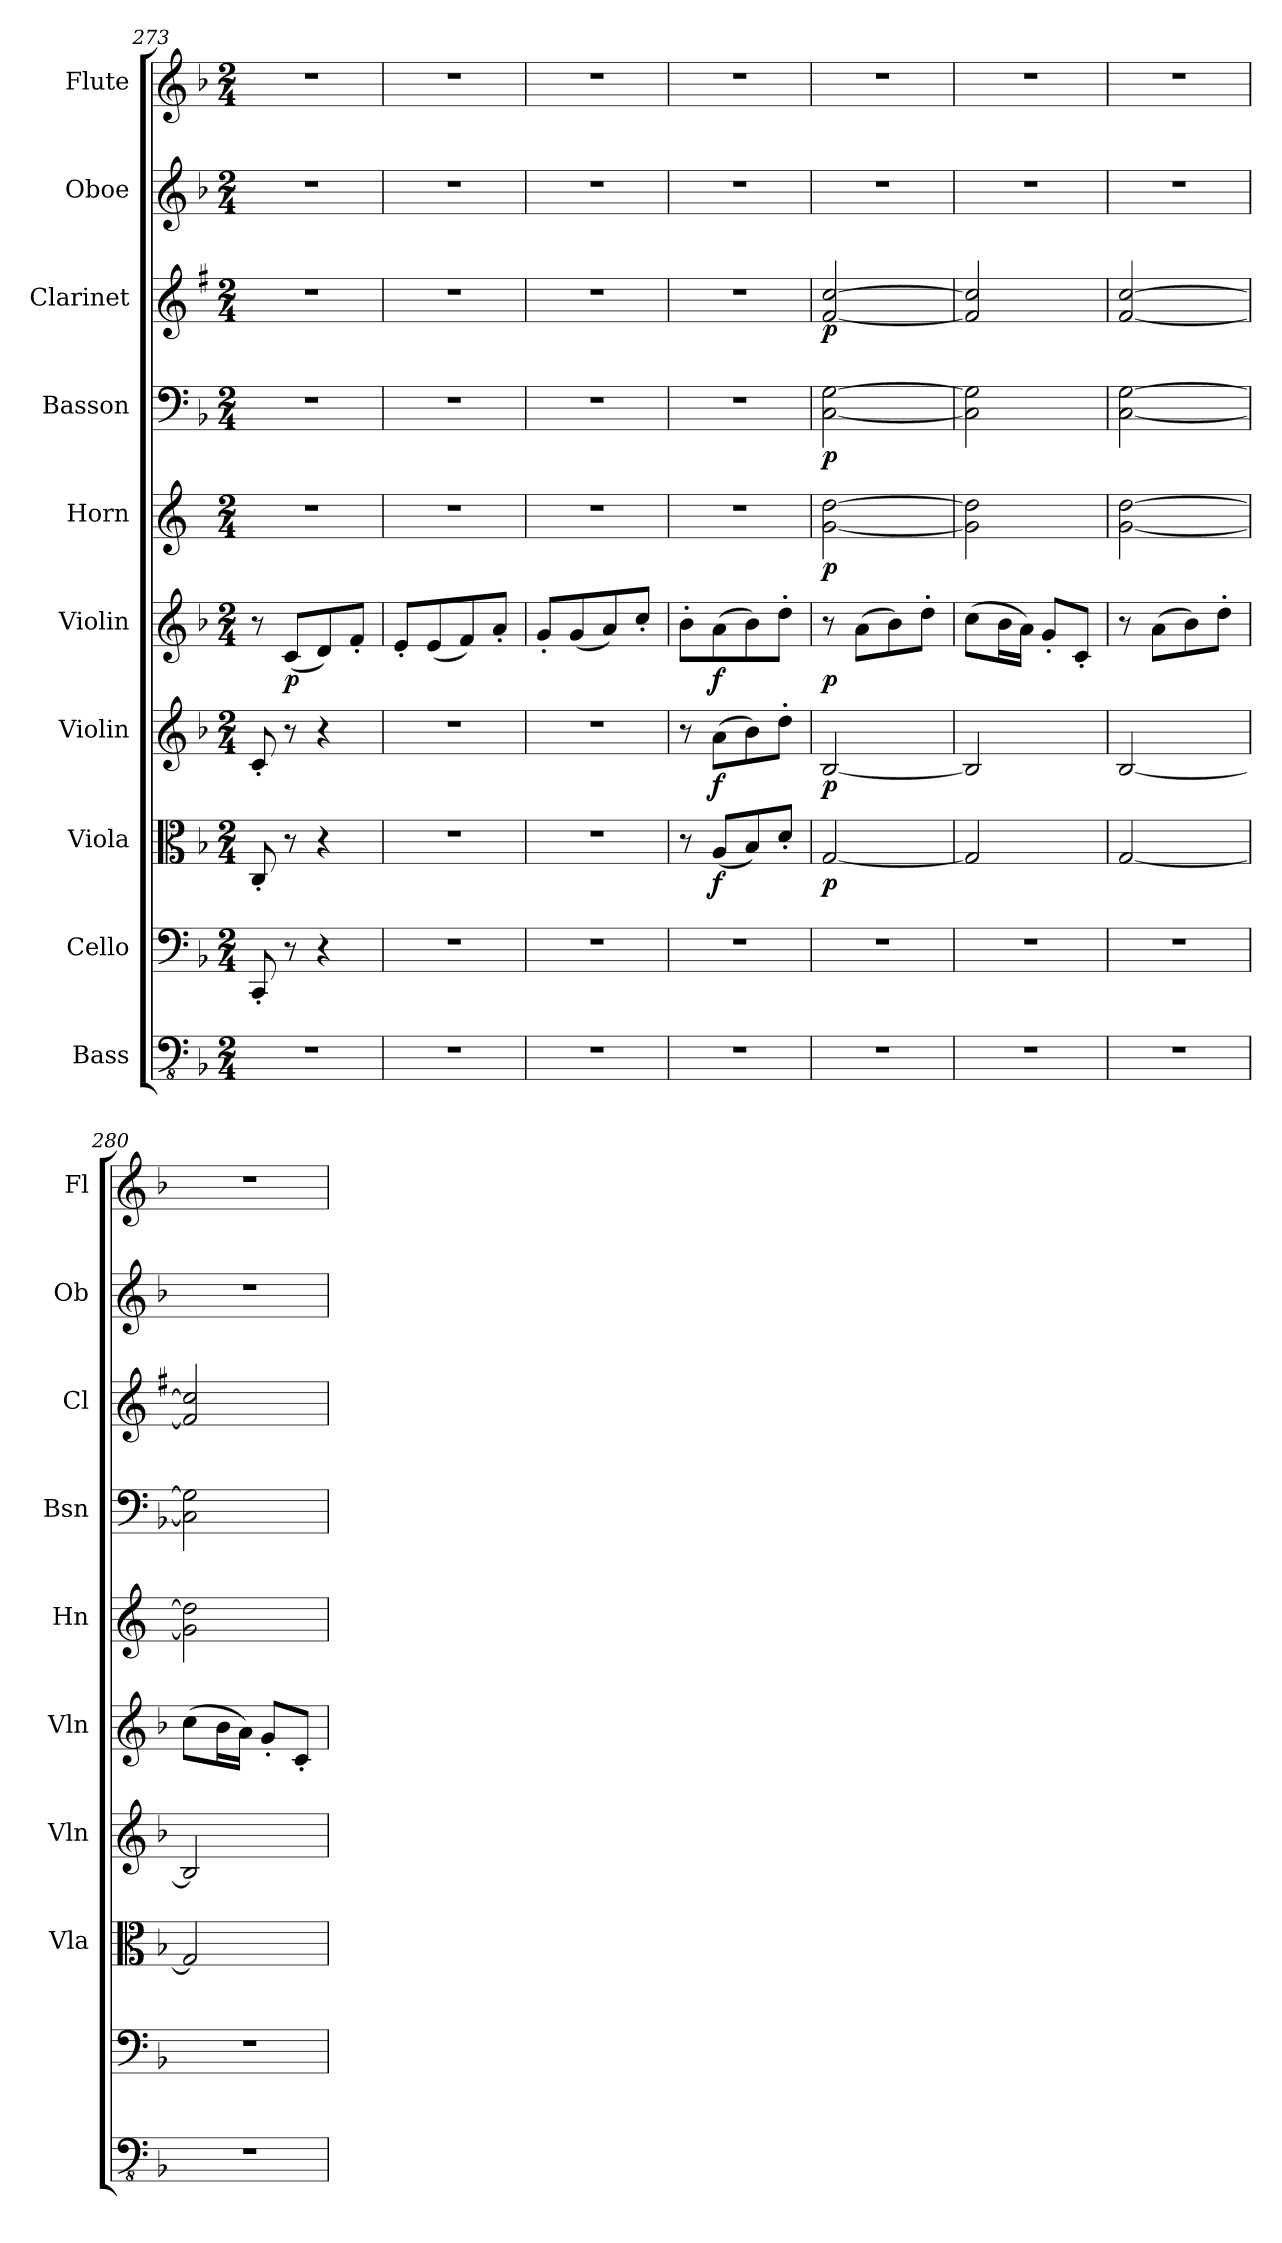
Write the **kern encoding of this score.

**kern	**kern	**kern	**dynam	**kern	**dynam	**kern	**dynam	**kern	**dynam	**kern	**dynam	**kern	**dynam	**kern	**kern
*part10	*part9	*part8	*part8	*part7	*part7	*part6	*part6	*part5	*part5	*part4	*part4	*part3	*part3	*part2	*part1
*staff10	*staff9	*staff8	*staff8	*staff7	*staff7	*staff6	*staff6	*staff5	*staff5	*staff4	*staff4	*staff3	*staff3	*staff2	*staff1
*I"Bass	*I"Cello	*I"Viola	*	*I"Violin	*	*I"Violin	*	*I"Horn	*	*I"Basson	*	*I"Clarinet	*	*I"Oboe	*I"Flute
*	*	*I'Vla	*	*I'Vln	*	*I'Vln	*	*I'Hn	*	*I'Bsn	*	*I'Cl	*	*I'Ob	*I'Fl
*clefFv4	*clefF4	*clefC3	*	*clefG2	*	*clefG2	*	*clefG2	*	*clefF4	*	*clefG2	*	*clefG2	*clefG2
*ITrd7c12	*	*	*	*	*	*	*	*ITrd4c7	*	*	*	*ITrd1c2	*	*	*
*k[b-]	*k[b-]	*k[b-]	*	*k[b-]	*	*k[b-]	*	*k[b-]	*	*k[b-]	*	*k[b-]	*	*k[b-]	*k[b-]
*M2/4	*M2/4	*M2/4	*	*M2/4	*	*M2/4	*	*M2/4	*	*M2/4	*	*M2/4	*	*M2/4	*M2/4
=273	=273	=273	=273	=273	=273	=273	=273	=273	=273	=273	=273	=273	=273	=273	=273
2r	8CC'/	8C'/	.	8c'/	.	8r	.	2r	.	2r	.	2r	.	2r	2r
!	!	!	!	!	!	!	!LO:DY:b	!	!	!	!	!	!	!	!
.	8r	8r	.	8r	.	(<8c/L	p	.	.	.	.	.	.	.	.
.	4r	4r	.	4r	.	8d/)	.	.	.	.	.	.	.	.	.
.	.	.	.	.	.	8f'/J	.	.	.	.	.	.	.	.	.
=274	=274	=274	=274	=274	=274	=274	=274	=274	=274	=274	=274	=274	=274	=274	=274
2r	2r	2r	.	2r	.	8e'/L	.	2r	.	2r	.	2r	.	2r	2r
.	.	.	.	.	.	(<8e/	.	.	.	.	.	.	.	.	.
.	.	.	.	.	.	8f/)	.	.	.	.	.	.	.	.	.
.	.	.	.	.	.	8a'/J	.	.	.	.	.	.	.	.	.
=275	=275	=275	=275	=275	=275	=275	=275	=275	=275	=275	=275	=275	=275	=275	=275
2r	2r	2r	.	2r	.	8g'/L	.	2r	.	2r	.	2r	.	2r	2r
.	.	.	.	.	.	(<8g/	.	.	.	.	.	.	.	.	.
.	.	.	.	.	.	8a/)	.	.	.	.	.	.	.	.	.
.	.	.	.	.	.	8cc'/J	.	.	.	.	.	.	.	.	.
=276	=276	=276	=276	=276	=276	=276	=276	=276	=276	=276	=276	=276	=276	=276	=276
2r	2r	8r	.	8r	.	8b-'\L	.	2r	.	2r	.	2r	.	2r	2r
!	!	!	!LO:DY:b	!	!LO:DY:b	!	!LO:DY:b	!	!	!	!	!	!	!	!
.	.	(<8A/L	f	(>8a\L	f	(>8a\	f	.	.	.	.	.	.	.	.
.	.	8B-/)	.	8b-\)	.	8b-\)	.	.	.	.	.	.	.	.	.
.	.	8d'/J	.	8dd'\J	.	8dd'\J	.	.	.	.	.	.	.	.	.
=277	=277	=277	=277	=277	=277	=277	=277	=277	=277	=277	=277	=277	=277	=277	=277
!	!	!	!LO:DY:b	!	!LO:DY:b	!	!LO:DY:b	!	!LO:DY:b	!	!LO:DY:b	!	!LO:DY:b	!	!
2r	2r	[2G/	p	[2B-/	p	8r	p	[2c\ [2g\	p	[2C\ [2G\	p	[2e/ [2b-/	p	2r	2r
.	.	.	.	.	.	(>8a\L	.	.	.	.	.	.	.	.	.
.	.	.	.	.	.	8b-\)	.	.	.	.	.	.	.	.	.
.	.	.	.	.	.	8dd'\J	.	.	.	.	.	.	.	.	.
=278	=278	=278	=278	=278	=278	=278	=278	=278	=278	=278	=278	=278	=278	=278	=278
2r	2r	2G/]	.	2B-/]	.	(>8cc\L	.	2c\] 2g\]	.	2C\] 2G\]	.	2e/] 2b-/]	.	2r	2r
.	.	.	.	.	.	16b-\L	.	.	.	.	.	.	.	.	.
.	.	.	.	.	.	16a\JJ)	.	.	.	.	.	.	.	.	.
.	.	.	.	.	.	8g'/L	.	.	.	.	.	.	.	.	.
.	.	.	.	.	.	8c'/J	.	.	.	.	.	.	.	.	.
=279	=279	=279	=279	=279	=279	=279	=279	=279	=279	=279	=279	=279	=279	=279	=279
2r	2r	[2G/	.	[2B-/	.	8r	.	[2c\ [2g\	.	[2C\ [2G\	.	[2e/ [2b-/	.	2r	2r
.	.	.	.	.	.	(>8a\L	.	.	.	.	.	.	.	.	.
.	.	.	.	.	.	8b-\)	.	.	.	.	.	.	.	.	.
.	.	.	.	.	.	8dd'\J	.	.	.	.	.	.	.	.	.
!!LO:PB:g=z
=280	=280	=280	=280	=280	=280	=280	=280	=280	=280	=280	=280	=280	=280	=280	=280
2r	2r	2G/]	.	2B-/]	.	(>8cc\L	.	2c\] 2g\]	.	2C\] 2G\]	.	2e/] 2b-/]	.	2r	2r
.	.	.	.	.	.	16b-\L	.	.	.	.	.	.	.	.	.
.	.	.	.	.	.	16a\JJ)	.	.	.	.	.	.	.	.	.
.	.	.	.	.	.	8g'/L	.	.	.	.	.	.	.	.	.
.	.	.	.	.	.	8c'/J	.	.	.	.	.	.	.	.	.
=	=	=	=	=	=	=	=	=	=	=	=	=	=	=	=
*-	*-	*-	*-	*-	*-	*-	*-	*-	*-	*-	*-	*-	*-	*-	*-
